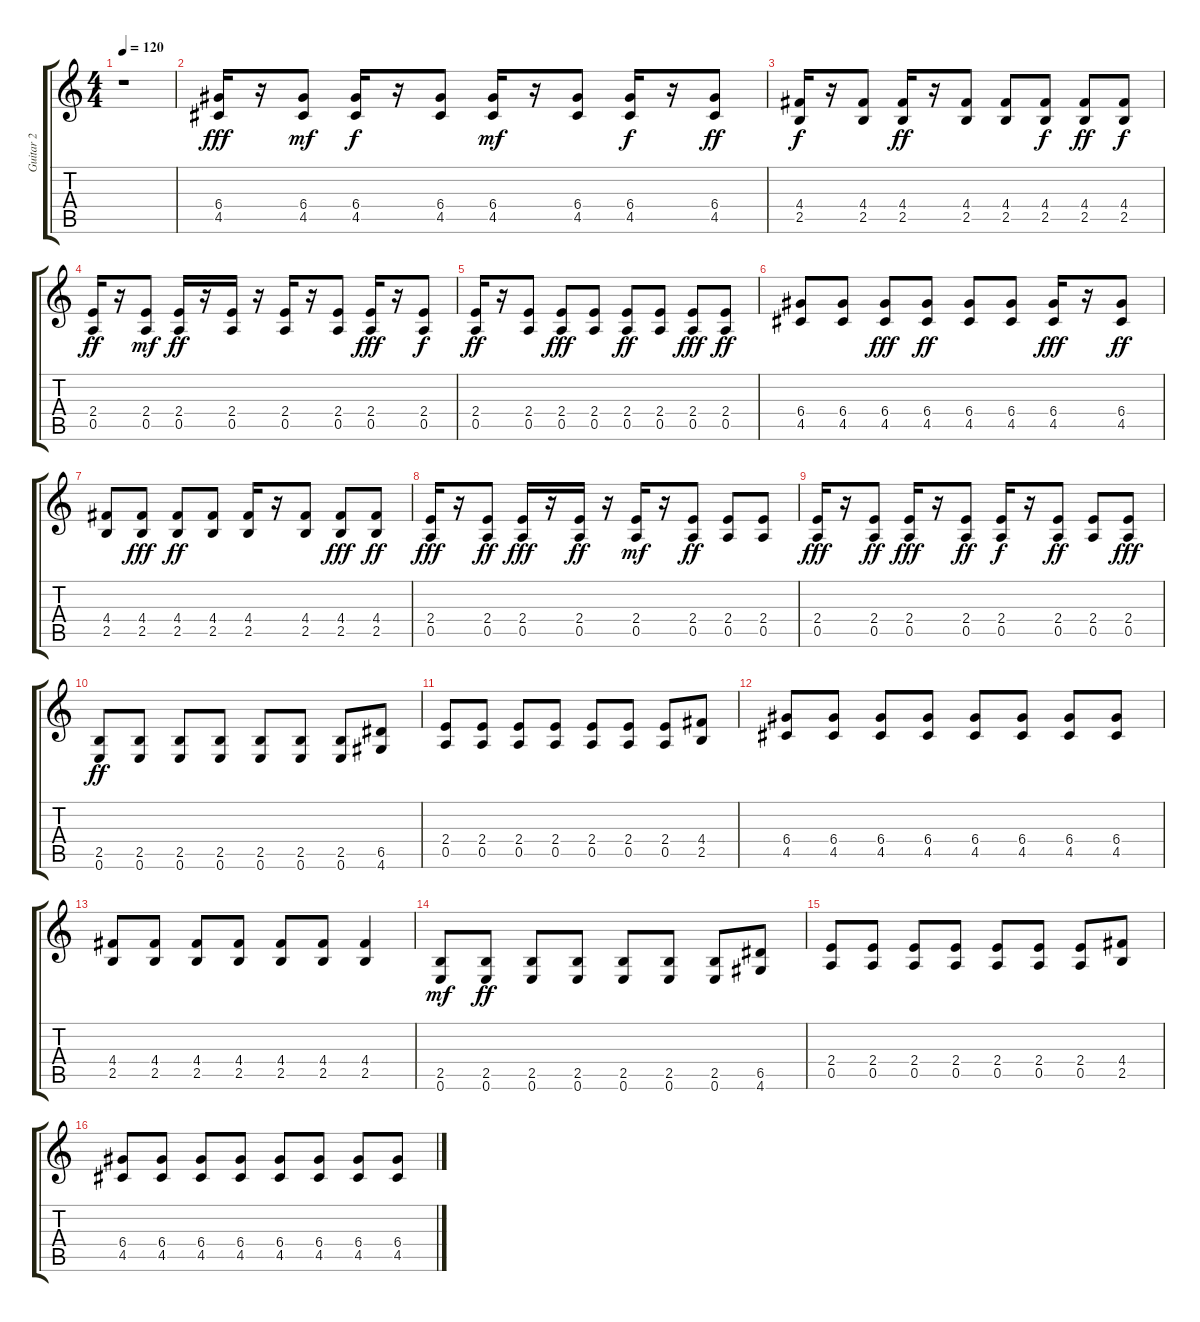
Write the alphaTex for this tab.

\track ("Guitar 2" "Guitar 2") {instrument electricguitarmuted}
\staff {score tabs}
\tuning (E4 B3 G3 D3 A2 E2) {hide}
\ts (4 4)
\tempo 120
\clef g2
\ks c
r.1{dy ff} |
(6.4 4.5).16{dy fff balance 8} r.16 (6.4 4.5).8{dy mf balance 16} (6.4 4.5).16{dy f balance 8} r.16 (6.4 4.5).8{balance 16} (6.4 4.5).16{dy mf balance 8} r.16 (6.4 4.5).8{balance 16} (6.4 4.5).16{dy f balance 8} r.16 (6.4 4.5).8{dy ff balance 16} |
(4.4 2.5).16{dy f balance 8} r.16 (4.4 2.5).8{balance 16} (4.4 2.5).16{dy ff balance 8} r.16 (4.4 2.5).8{balance 16} (4.4 2.5).8{balance 8} (4.4 2.5).8{dy f balance 16} (4.4 2.5).8{dy ff balance 8} (4.4 2.5).8{dy f balance 16} |
(2.4 0.5).16{dy ff balance 8} r.16 (2.4 0.5).8{dy mf balance 16} (2.4 0.5).16{dy ff balance 8} r.16 (2.4 0.5).16{balance 16} r.16 (2.4 0.5).16{balance 8} r.16 (2.4 0.5).8{balance 16} (2.4 0.5).16{dy fff balance 8} r.16 (2.4 0.5).8{dy f balance 16} |
(2.4 0.5).16{dy ff balance 8} r.16 (2.4 0.5).8{balance 16} (2.4 0.5).8{dy fff balance 8} (2.4 0.5).8{balance 16} (2.4 0.5).8{dy ff balance 8} (2.4 0.5).8{balance 16} (2.4 0.5).8{dy fff balance 8} (2.4 0.5).8{dy ff balance 16} |
(6.4 4.5).8{balance 8} (6.4 4.5).8{balance 16} (6.4 4.5).8{dy fff balance 8} (6.4 4.5).8{dy ff balance 16} (6.4 4.5).8{balance 8} (6.4 4.5).8{balance 16} (6.4 4.5).16{dy fff balance 8} r.16 (6.4 4.5).8{dy ff balance 16} |
(4.4 2.5).8{balance 8} (4.4 2.5).8{dy fff balance 16} (4.4 2.5).8{dy ff balance 8} (4.4 2.5).8{balance 16} (4.4 2.5).16{balance 8} r.16 (4.4 2.5).8{balance 16} (4.4 2.5).8{dy fff balance 8} (4.4 2.5).8{dy ff balance 16} |
(2.4 0.5).16{dy fff balance 8} r.16 (2.4 0.5).8{dy ff balance 16} (2.4 0.5).16{dy fff balance 8} r.16 (2.4 0.5).16{dy ff balance 16} r.16 (2.4 0.5).16{dy mf balance 8} r.16 (2.4 0.5).8{dy ff balance 16} (2.4 0.5).8{balance 8} (2.4 0.5).8{balance 16} |
(2.4 0.5).16{dy fff balance 8} r.16 (2.4 0.5).8{dy ff balance 16} (2.4 0.5).16{dy fff balance 8} r.16 (2.4 0.5).8{dy ff balance 16} (2.4 0.5).16{dy f balance 8} r.16 (2.4 0.5).8{dy ff balance 16} (2.4 0.5).8{balance 8} (2.4 0.5).8{dy fff balance 16} |
(2.5 0.6).8{dy ff balance 8} (2.5 0.6).8{balance 16} (2.5 0.6).8{balance 8} (2.5 0.6).8{balance 16} (2.5 0.6).8{balance 8} (2.5 0.6).8{balance 16} (2.5 0.6).8{balance 8} (6.5 4.6).8{balance 8} |
(2.4 0.5).8{balance 8} (2.4 0.5).8{balance 16} (2.4 0.5).8{balance 8} (2.4 0.5).8{balance 16} (2.4 0.5).8{balance 8} (2.4 0.5).8{balance 16} (2.4 0.5).8{balance 8} (4.4 2.5).8{balance 16} |
(6.4 4.5).8{balance 8} (6.4 4.5).8{balance 16} (6.4 4.5).8{balance 8} (6.4 4.5).8{balance 16} (6.4 4.5).8{balance 8} (6.4 4.5).8{balance 16} (6.4 4.5).8{balance 8} (6.4 4.5).8{balance 16} |
(4.4 2.5).8{balance 8} (4.4 2.5).8{balance 16} (4.4 2.5).8{balance 8} (4.4 2.5).8{balance 16} (4.4 2.5).8{balance 8} (4.4 2.5).8{balance 16} (4.4 2.5).4{balance 8} |
(2.5 0.6).8{dy mf balance 8} (2.5 0.6).8{dy ff balance 16} (2.5 0.6).8{balance 8} (2.5 0.6).8{balance 16} (2.5 0.6).8{balance 8} (2.5 0.6).8{balance 16} (2.5 0.6).8{balance 8} (6.5 4.6).8{balance 16} |
(2.4 0.5).8{balance 8} (2.4 0.5).8{balance 16} (2.4 0.5).8{balance 8} (2.4 0.5).8{balance 16} (2.4 0.5).8{balance 8} (2.4 0.5).8{balance 16} (2.4 0.5).8{balance 8} (4.4 2.5).8{balance 16} |
(6.4 4.5).8{balance 8} (6.4 4.5).8{balance 16} (6.4 4.5).8{balance 8} (6.4 4.5).8{balance 16} (6.4 4.5).8{balance 8} (6.4 4.5).8{balance 16} (6.4 4.5).8{balance 8} (6.4 4.5).8{balance 16}
